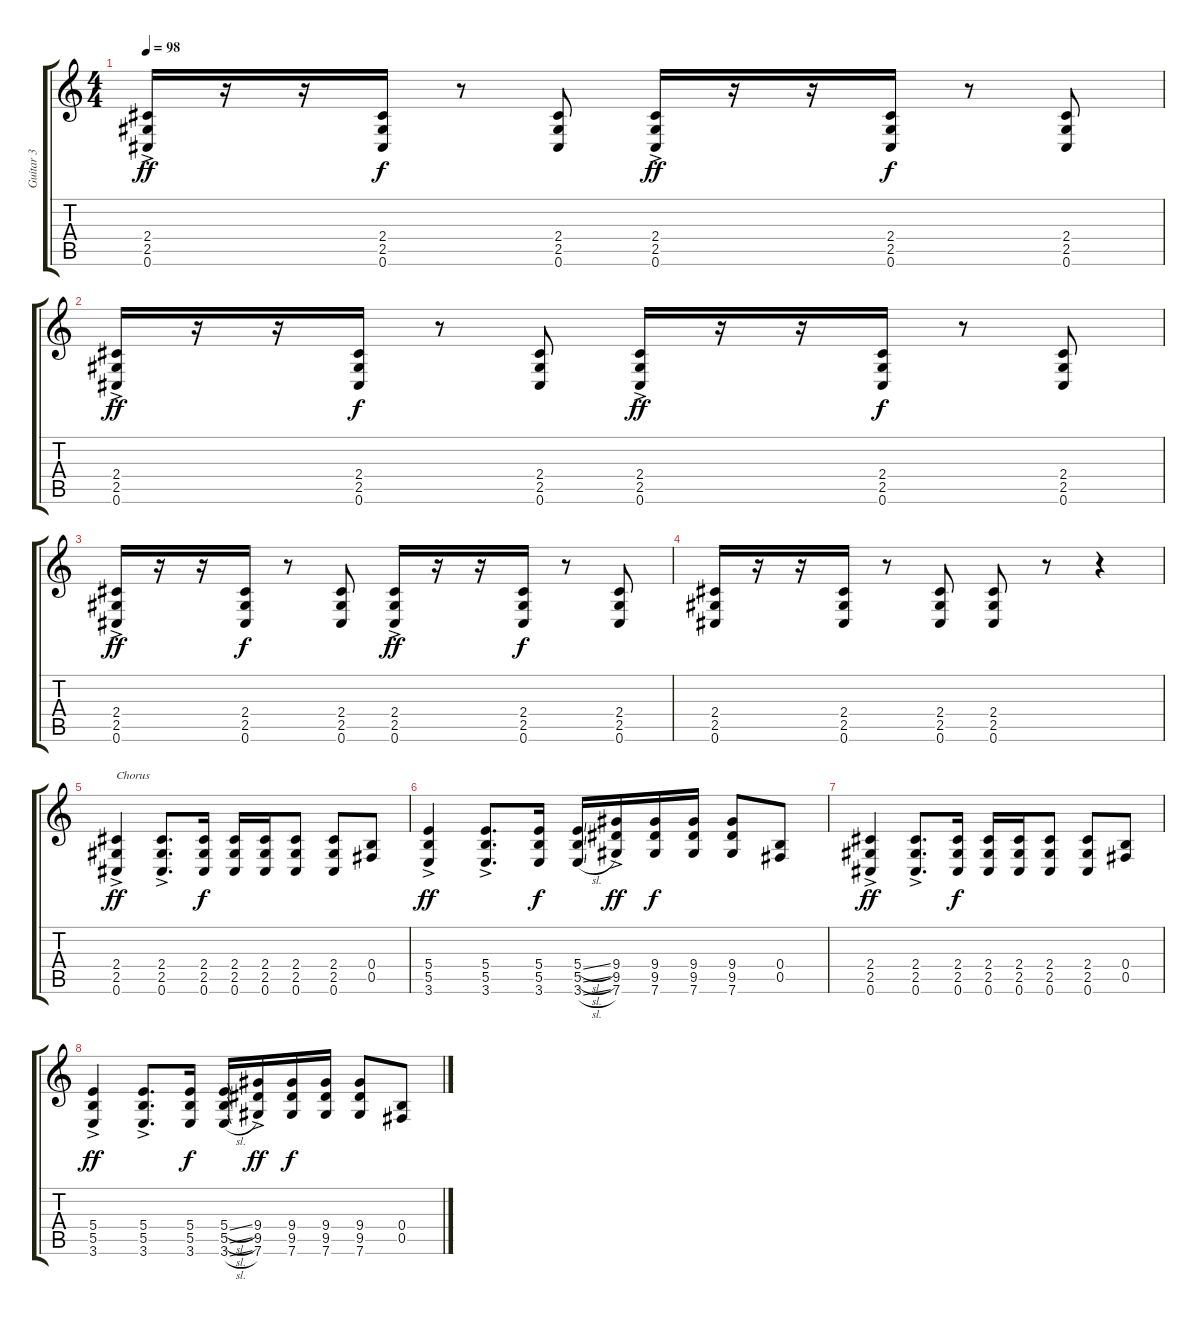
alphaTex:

\track ("Guitar 3" "Guitar 3") {instrument distortionguitar}
\staff {score tabs}
\tuning (Db4 Ab3 E3 B2 Gb2 Db2) {hide}
\ts (4 4)
\tempo 98
\clef g2
\ks c
(2.4{ac} 2.5{ac} 0.6{ac}).16{dy ff} r.16 r.16 (2.4 2.5 0.6).16{dy f} r.8 (2.4 2.5 0.6).8 (2.4{ac} 2.5{ac} 0.6{ac}).16{dy ff} r.16 r.16 (2.4 2.5 0.6).16{dy f} r.8 (2.4 2.5 0.6).8 |
(2.4{ac} 2.5{ac} 0.6{ac}).16{dy ff} r.16 r.16 (2.4 2.5 0.6).16{dy f} r.8 (2.4 2.5 0.6).8 (2.4{ac} 2.5{ac} 0.6{ac}).16{dy ff} r.16 r.16 (2.4 2.5 0.6).16{dy f} r.8 (2.4 2.5 0.6).8 |
(2.4{ac} 2.5{ac} 0.6{ac}).16{dy ff} r.16 r.16 (2.4 2.5 0.6).16{dy f} r.8 (2.4 2.5 0.6).8 (2.4{ac} 2.5{ac} 0.6{ac}).16{dy ff} r.16 r.16 (2.4 2.5 0.6).16{dy f} r.8 (2.4 2.5 0.6).8 |
(2.4 2.5 0.6).16 r.16 r.16 (2.4 2.5 0.6).16 r.8 (2.4 2.5 0.6).8 (2.4 2.5 0.6).8 r.8 r.4 |
(2.4{ac} 2.5{ac} 0.6{ac}).4{txt "Chorus" dy ff} (2.4{ac} 2.5{ac} 0.6{ac}).8{d} (2.4 2.5 0.6).16{dy f} (2.4 2.5 0.6).16 (2.4 2.5 0.6).16 (2.4 2.5 0.6).8 (2.4 2.5 0.6).8 (0.4 0.5).8 |
(5.4{ac} 5.5{ac} 3.6{ac}).4{dy ff} (5.4{ac} 5.5{ac} 3.6{ac}).8{d} (5.4 5.5 3.6).16{dy f} (5.4{sl} 5.5{sl} 3.6{sl}).16 (9.4{ac} 9.5{ac} 7.6{ac}).16{dy ff} (9.4 9.5 7.6).16{dy f} (9.4 9.5 7.6).16 (9.4 9.5 7.6).8 (0.4 0.5).8 |
(2.4{ac} 2.5{ac} 0.6{ac}).4{dy ff} (2.4{ac} 2.5{ac} 0.6{ac}).8{d} (2.4 2.5 0.6).16{dy f} (2.4 2.5 0.6).16 (2.4 2.5 0.6).16 (2.4 2.5 0.6).8 (2.4 2.5 0.6).8 (0.4 0.5).8 |
(5.4{ac} 5.5{ac} 3.6{ac}).4{dy ff} (5.4{ac} 5.5{ac} 3.6{ac}).8{d} (5.4 5.5 3.6).16{dy f} (5.4{sl} 5.5{sl} 3.6{sl}).16 (9.4{ac} 9.5{ac} 7.6{ac}).16{dy ff} (9.4 9.5 7.6).16{dy f} (9.4 9.5 7.6).16 (9.4 9.5 7.6).8 (0.4 0.5).8
